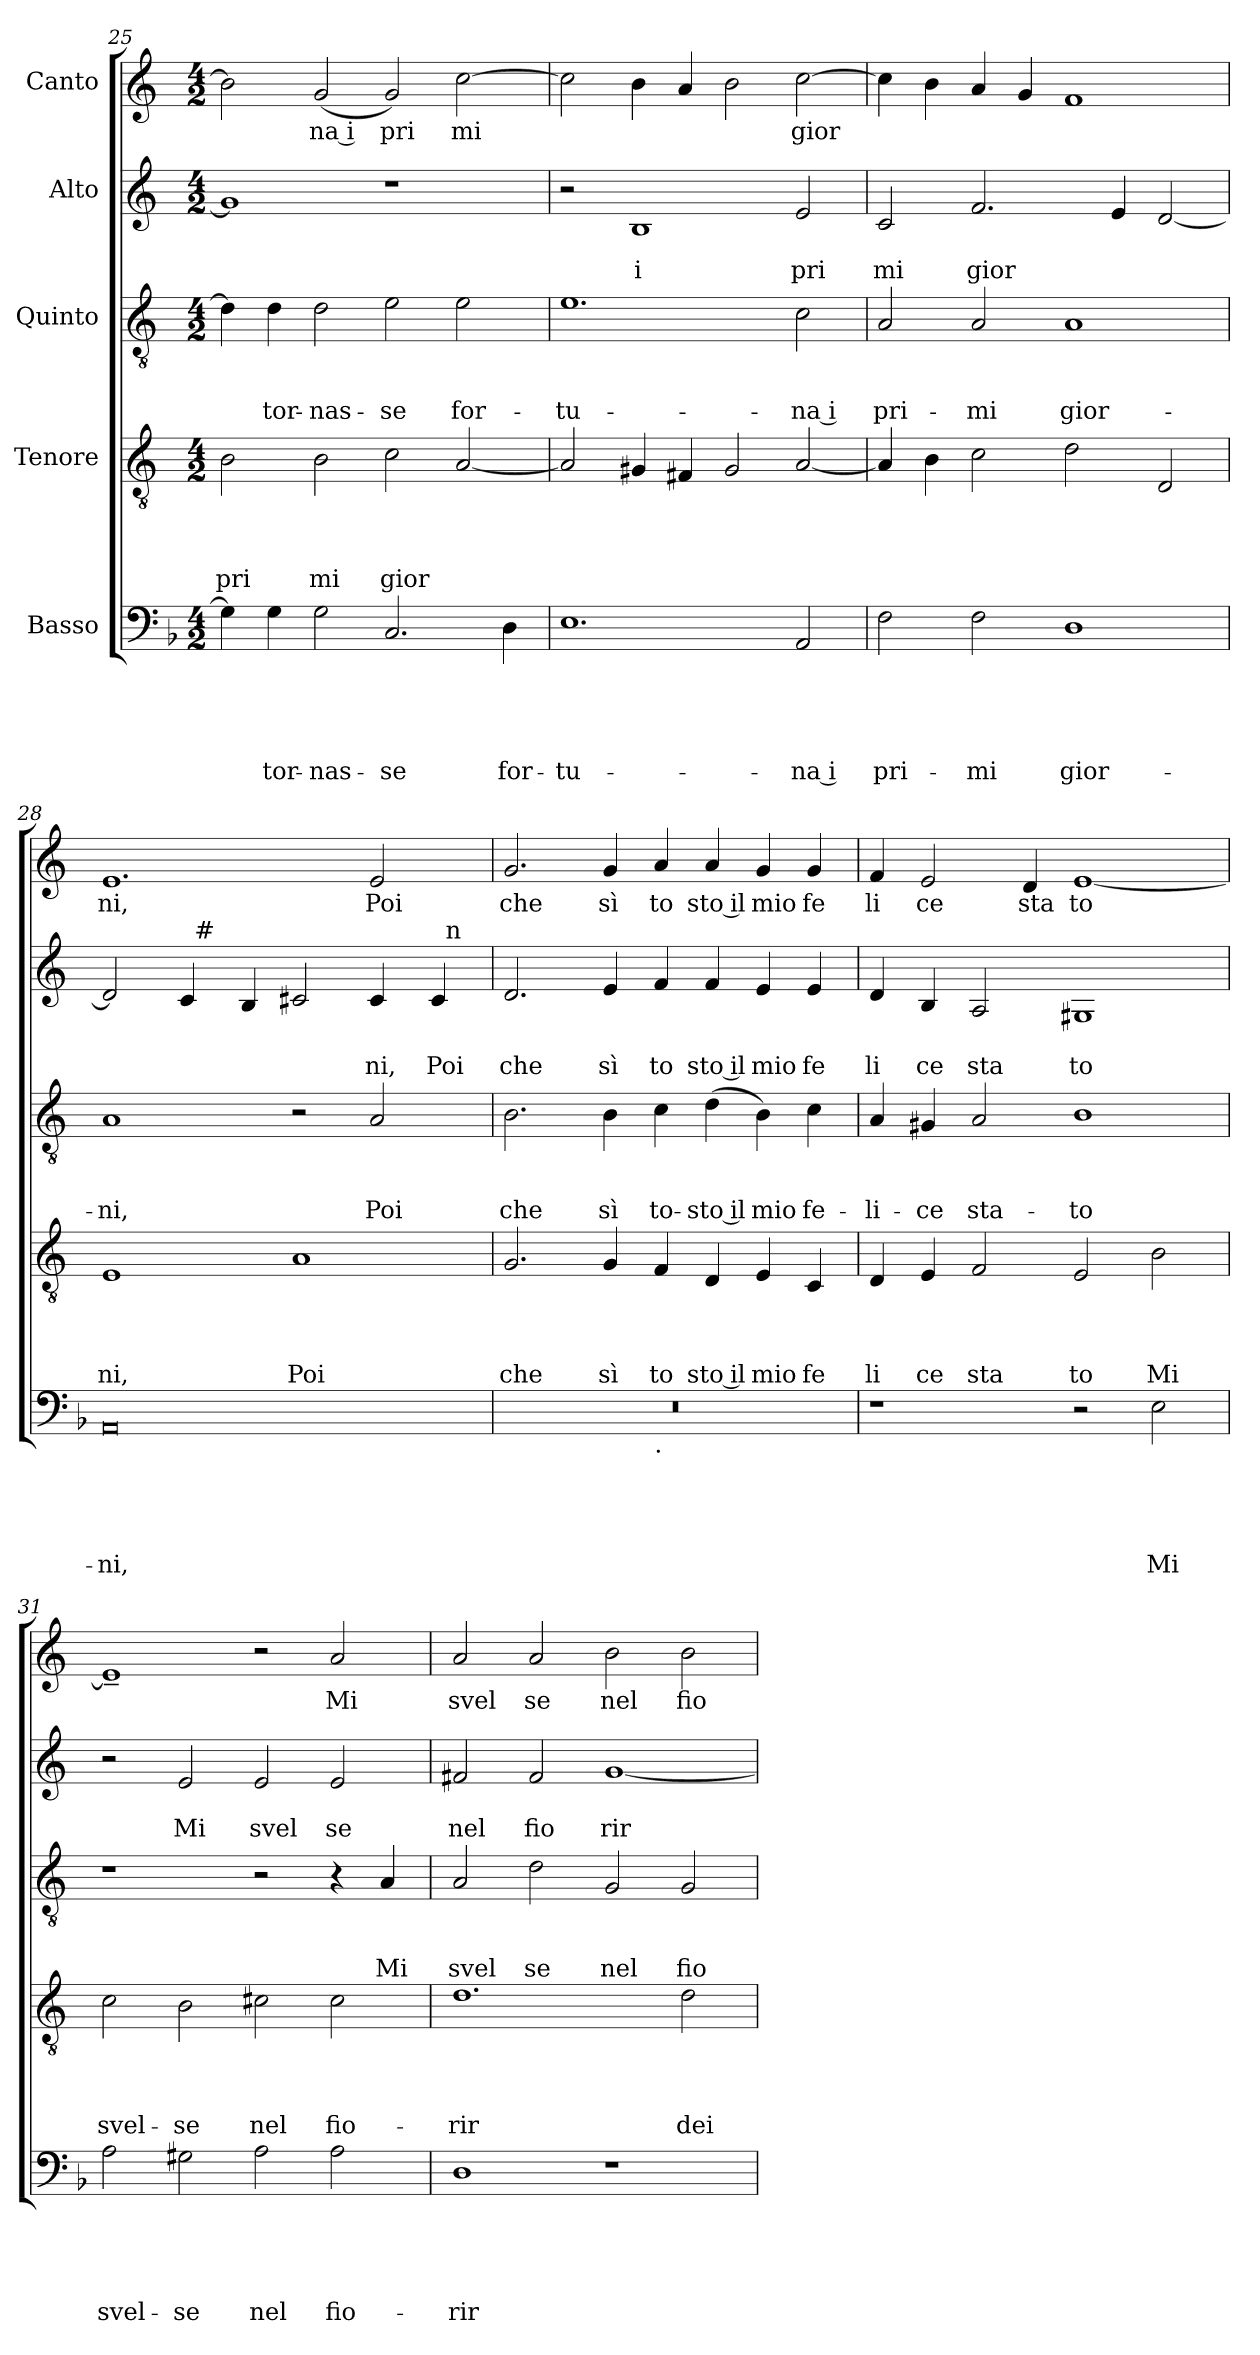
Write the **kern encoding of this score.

**kern	**text	**text	**text	**text	**text	**kern	**text	**text	**text	**text	**kern	**text	**text	**text	**kern	**text	**text	**kern	**text
*part5	*part5	*part5	*part5	*part5	*part5	*part4	*part4	*part4	*part4	*part4	*part3	*part3	*part3	*part3	*part2	*part2	*part2	*part1	*part1
*staff5	*staff5	*staff5	*staff5	*staff5	*staff5	*staff4	*staff4	*staff4	*staff4	*staff4	*staff3	*staff3	*staff3	*staff3	*staff2	*staff2	*staff2	*staff1	*staff1
*I"Basso	*	*	*	*	*	*I"Tenore	*	*	*	*	*I"Quinto	*	*	*	*I"Alto	*	*	*I"Canto	*
*clefF4	*	*	*	*	*	*clefGv2	*	*	*	*	*clefGv2	*	*	*	*clefG2	*	*	*clefG2	*
*	*	*	*	*	*	*ITrd-3c-5	*	*	*	*	*ITrd-3c-5	*	*	*	*ITrd-3c-5	*	*	*ITrd-3c-5	*
*k[b-]	*	*	*	*	*	*k[b-]	*	*	*	*	*k[b-]	*	*	*	*k[b-]	*	*	*k[b-]	*
*F:	*	*	*	*	*	*F:	*	*	*	*	*F:	*	*	*	*F:	*	*	*F:	*
*M4/2	*	*	*	*	*	*M4/2	*	*	*	*	*M4/2	*	*	*	*M4/2	*	*	*M4/2	*
=25	=25	=25	=25	=25	=25	=25	=25	=25	=25	=25	=25	=25	=25	=25	=25	=25	=25	=25	=25
!	!	!	!	!	!	!	!	!	!	!LO:LY:b	!	!	!	!	!	!	!	!	!
4G\]	.	.	.	.	.	2e\	.	.	.	pri	4g\]	.	.	.	1cc]	.	.	2ee\]	.
!	!	!	!	!	!LO:LY:b	!	!	!	!	!	!	!	!	!LO:LY:b	!	!	!	!	!
4G\	.	.	.	.	-tor-	.	.	.	.	.	4g\	.	.	-tor-	.	.	.	.	.
!	!	!	!	!	!LO:LY:b	!	!	!	!	!LO:LY:b	!	!	!	!LO:LY:b	!	!	!	!	!LO:LY:b:rj
2G\	.	.	.	.	-nas-	2e\	.	.	.	mi	2g\	.	.	-nas-	.	.	.	(<2cc/	na i
!	!	!	!	!	!LO:LY:b	!	!	!	!	!LO:LY:b	!	!	!	!LO:LY:b	!	!	!	!	!LO:LY:b
2.C/	.	.	.	.	-se	2f\	.	.	.	gior	2a\	.	.	-se	1r	.	.	2cc/)	pri
!	!	!	!	!	!	!	!	!	!	!	!	!	!	!LO:LY:b	!	!	!	!	!LO:LY:b
.	.	.	.	.	.	[<2d/	.	.	.	.	2a\	.	.	for-	.	.	.	[>2ff\	mi
!	!	!	!	!	!LO:LY:b	!	!	!	!	!	!	!	!	!	!	!	!	!	!
4D\	.	.	.	.	for-	.	.	.	.	.	.	.	.	.	.	.	.	.	.
=26	=26	=26	=26	=26	=26	=26	=26	=26	=26	=26	=26	=26	=26	=26	=26	=26	=26	=26	=26
!	!	!	!	!	!LO:LY:b	!	!	!	!	!	!	!	!	!LO:LY:b	!	!	!	!	!
1.E	.	.	.	.	-tu-	2d/]	.	.	.	.	1.a	.	.	-tu-	2r	.	.	2ff\]	.
!	!	!	!	!	!	!	!	!	!	!	!	!	!	!	!	!	!LO:LY:b	!	!
.	.	.	.	.	.	4c#X/	.	.	.	.	.	.	.	.	1e	.	i	4ee\	.
.	.	.	.	.	.	4Bn/	.	.	.	.	.	.	.	.	.	.	.	4dd/	.
.	.	.	.	.	.	2c#/	.	.	.	.	.	.	.	.	.	.	.	2ee\	.
!	!	!	!	!	!LO:LY:b:rj	!	!	!	!	!	!	!	!	!LO:LY:b:rj	!	!	!LO:LY:b	!	!LO:LY:b
2AA/	.	.	.	.	-na i	[<2d/	.	.	.	.	2f\	.	.	-na i	2a/	.	pri	[>2ff\	gior
=27	=27	=27	=27	=27	=27	=27	=27	=27	=27	=27	=27	=27	=27	=27	=27	=27	=27	=27	=27
!	!	!	!	!	!LO:LY:b	!	!	!	!	!	!	!	!	!LO:LY:b	!	!	!LO:LY:b	!	!
2F\	.	.	.	.	pri-	4d/]	.	.	.	.	2d/	.	.	pri-	2f/	.	mi	4ff\]	.
.	.	.	.	.	.	4e\	.	.	.	.	.	.	.	.	.	.	.	4ee\	.
!	!	!	!	!	!LO:LY:b	!	!	!	!	!	!	!	!	!LO:LY:b	!	!	!LO:LY:b	!	!
2F\	.	.	.	.	-mi	2f\	.	.	.	.	2d/	.	.	-mi	2.b-/	.	gior	4dd/	.
.	.	.	.	.	.	.	.	.	.	.	.	.	.	.	.	.	.	4cc/	.
!	!	!	!	!	!LO:LY:b	!	!	!	!	!	!	!	!	!LO:LY:b	!	!	!	!	!
1D	.	.	.	.	gior-	2g\	.	.	.	.	1d	.	.	gior-	.	.	.	1b-	.
.	.	.	.	.	.	.	.	.	.	.	.	.	.	.	4a/	.	.	.	.
.	.	.	.	.	.	2G/	.	.	.	.	.	.	.	.	[<2g/	.	.	.	.
=28	=28	=28	=28	=28	=28	=28	=28	=28	=28	=28	=28	=28	=28	=28	=28	=28	=28	=28	=28
!	!	!	!	!	!LO:LY:b	!	!	!	!	!LO:LY:b	!	!	!	!LO:LY:b	!	!	!	!	!LO:LY:b
*	*	*	*	*	*	*	*	*	*	*	*	*	*	*	*^	*	*	*	*
*	*	*	*	*	*	*	*	*	*	*	*	*	*	*	*	*^	*	*	*	*
0AA	.	.	.	.	-ni,	1A	.	.	.	ni,	1d	.	.	-ni,	2g/]	2ryy	1ryy	.	.	1.a	ni,
.	.	.	.	.	.	.	.	.	.	.	.	.	.	.	4f/	32ryy	.	.	.	.	.
!	!	!	!	!	!	!	!	!	!	!	!	!	!	!	!	!LO:TX:a:t=#	!	!	!	!	!
.	.	.	.	.	.	.	.	.	.	.	.	.	.	.	.	1ryy	.	.	.	.	.
.	.	.	.	.	.	.	.	.	.	.	.	.	.	.	4e/	.	.	.	.	.	.
!	!	!	!	!	!	!	!	!	!	!LO:LY:b	!	!	!	!	!	!	!	!	!	!	!
.	.	.	.	.	.	1d	.	.	.	Poi	2r	.	.	.	2f#X/	.	2ryy	.	.	.	.
!	!	!	!	!	!	!	!	!	!	!	!	!	!	!LO:LY:b	!	!	!	!	!LO:LY:b	!	!LO:LY:b
.	.	.	.	.	.	.	.	.	.	.	2d/	.	.	Poi	4f#/	.	4ryy	.	ni,	2a/	Poi
.	.	.	.	.	.	.	.	.	.	.	.	.	.	.	.	4...ryy	.	.	.	.	.
!	!	!	!	!	!	!	!	!	!	!	!	!	!	!	!	!	!	!	!LO:LY:b	!	!
.	.	.	.	.	.	.	.	.	.	.	.	.	.	.	4f#/	.	32ryy	.	Poi	.	.
!	!	!	!	!	!	!	!	!	!	!	!	!	!	!	!	!	!LO:TX:a:t=n	!	!	!	!
.	.	.	.	.	.	.	.	.	.	.	.	.	.	.	.	.	8..ryy	.	.	.	.
=29	=29	=29	=29	=29	=29	=29	=29	=29	=29	=29	=29	=29	=29	=29	=29	=29	=29	=29	=29	=29	=29
!	!	!	!	!	!	!	!	!	!	!LO:LY:b	!	!	!	!LO:LY:b	!	!	!	!	!LO:LY:b	!	!LO:LY:b
*^	*	*	*	*	*	*	*	*	*	*	*	*	*	*	*v	*v	*v	*	*	*	*
0r	1ryy	.	.	.	.	.	2.c/	.	.	.	che	2.e\	.	.	che	2.g/	.	che	2.cc/	che
!	!	!	!	!	!	!	!	!	!	!	!LO:LY:b	!	!	!	!LO:LY:b	!	!	!LO:LY:b	!	!LO:LY:b
.	.	.	.	.	.	.	4c/	.	.	.	sì	4e\	.	.	sì	4a/	.	sì	4cc/	sì
!	!LO:TX:b:t=.	!	!	!	!	!	!	!	!	!	!	!	!	!	!	!	!	!	!	!
!	!	!	!	!	!	!	!	!	!	!	!LO:LY:b	!	!	!	!LO:LY:b	!	!	!LO:LY:b	!	!LO:LY:b
.	1ryy	.	.	.	.	.	4B-/	.	.	.	to	4f\	.	.	to-	4b-/	.	to	4dd/	to
!	!	!	!	!	!	!	!	!	!	!	!LO:LY:b:rj	!	!	!	!LO:LY:b:rj	!	!	!LO:LY:b:rj	!	!LO:LY:b:rj
.	.	.	.	.	.	.	4G/	.	.	.	sto il	(<4g\	.	.	-sto il	4b-/	.	sto il	4dd/	sto il
!	!	!	!	!	!	!	!	!	!	!	!LO:LY:b	!	!	!	!LO:LY:b	!	!	!LO:LY:b	!	!LO:LY:b
.	.	.	.	.	.	.	4A/	.	.	.	mio	4e\)	.	.	mio	4a/	.	mio	4cc/	mio
!	!	!	!	!	!	!	!	!	!	!	!LO:LY:b	!	!	!	!LO:LY:b	!	!	!LO:LY:b	!	!LO:LY:b
.	.	.	.	.	.	.	4F/	.	.	.	fe	4f\	.	.	fe-	4a/	.	fe	4cc/	fe
=30	=30	=30	=30	=30	=30	=30	=30	=30	=30	=30	=30	=30	=30	=30	=30	=30	=30	=30	=30	=30
!	!	!	!	!	!	!	!	!	!	!	!LO:LY:b	!	!	!	!LO:LY:b	!	!	!LO:LY:b	!	!LO:LY:b
*v	*v	*	*	*	*	*	*	*	*	*	*	*	*	*	*	*	*	*	*	*
1r	.	.	.	.	.	4G/	.	.	.	li	4d/	.	.	-li-	4g/	.	li	4b-/	li
!	!	!	!	!	!	!	!	!	!	!LO:LY:b	!	!	!	!LO:LY:b	!	!	!LO:LY:b	!	!LO:LY:b
.	.	.	.	.	.	4A/	.	.	.	ce	4c#X/	.	.	-ce	4e/	.	ce	2a/	ce
!	!	!	!	!	!	!	!	!	!	!LO:LY:b	!	!	!	!LO:LY:b	!	!	!LO:LY:b	!	!
.	.	.	.	.	.	2B-/	.	.	.	sta	2d/	.	.	sta-	2d/	.	sta	.	.
!	!	!	!	!	!	!	!	!	!	!	!	!	!	!	!	!	!	!	!LO:LY:b
.	.	.	.	.	.	.	.	.	.	.	.	.	.	.	.	.	.	4g/	sta
!	!	!	!	!	!	!	!	!	!	!LO:LY:b	!	!	!	!LO:LY:b	!	!	!LO:LY:b	!	!LO:LY:b
2r	.	.	.	.	.	2A/	.	.	.	to	1e	.	.	-to	1c#X	.	to	[<1a	to
!	!	!	!	!	!LO:LY:b	!	!	!	!	!LO:LY:b	!	!	!	!	!	!	!	!	!
2E\	.	.	.	.	Mi	2e\	.	.	.	Mi	.	.	.	.	.	.	.	.	.
!!LO:LB:g=z
=31	=31	=31	=31	=31	=31	=31	=31	=31	=31	=31	=31	=31	=31	=31	=31	=31	=31	=31	=31
!	!	!	!	!	!LO:LY:b	!	!	!	!	!LO:LY:b	!	!	!	!	!	!	!	!	!
2A\	.	.	.	.	svel-	2f\	.	.	.	svel-	1r	.	.	.	2r	.	.	1a~<]	.
!	!	!	!	!	!LO:LY:b	!	!	!	!	!LO:LY:b	!	!	!	!	!	!	!LO:LY:b	!	!
2G#X\	.	.	.	.	-se	2e\	.	.	.	-se	.	.	.	.	2a/	.	Mi	.	.
!	!	!	!	!	!LO:LY:b	!	!	!	!	!LO:LY:b	!	!	!	!	!	!	!LO:LY:b	!	!
2A\	.	.	.	.	nel	2f#X\	.	.	.	nel	2r	.	.	.	2a/	.	svel	2r	.
!	!	!	!	!	!LO:LY:b	!	!	!	!	!LO:LY:b	!	!	!	!	!	!	!LO:LY:b	!	!LO:LY:b
2A\	.	.	.	.	fio-	2f#\	.	.	.	fio-	4r	.	.	.	2a/	.	se	2dd/	Mi
!	!	!	!	!	!	!	!	!	!	!	!	!	!	!LO:LY:b	!	!	!	!	!
.	.	.	.	.	.	.	.	.	.	.	4d/	.	.	Mi	.	.	.	.	.
=32	=32	=32	=32	=32	=32	=32	=32	=32	=32	=32	=32	=32	=32	=32	=32	=32	=32	=32	=32
!	!	!	!	!	!LO:LY:b	!	!	!	!	!LO:LY:b	!	!	!	!LO:LY:b	!	!	!LO:LY:b	!	!LO:LY:b
1D	.	.	.	.	-rir	1.g	.	.	.	-rir	2d/	.	.	svel	2bn/	.	nel	2dd/	svel
!	!	!	!	!	!	!	!	!	!	!	!	!	!	!LO:LY:b	!	!	!LO:LY:b	!	!LO:LY:b
.	.	.	.	.	.	.	.	.	.	.	2g\	.	.	se	2b/	.	fio	2dd/	se
!	!	!	!	!	!	!	!	!	!	!	!	!	!	!LO:LY:b	!	!	!LO:LY:b	!	!LO:LY:b
1r	.	.	.	.	.	.	.	.	.	.	2c/	.	.	nel	[<1cc	.	rir	2ee\	nel
!	!	!	!	!	!	!	!	!	!	!LO:LY:b	!	!	!	!LO:LY:b	!	!	!	!	!LO:LY:b
.	.	.	.	.	.	2g\	.	.	.	dei	2c/	.	.	fio	.	.	.	2ee\	fio
=	=	=	=	=	=	=	=	=	=	=	=	=	=	=	=	=	=	=	=
*-	*-	*-	*-	*-	*-	*-	*-	*-	*-	*-	*-	*-	*-	*-	*-	*-	*-	*-	*-
